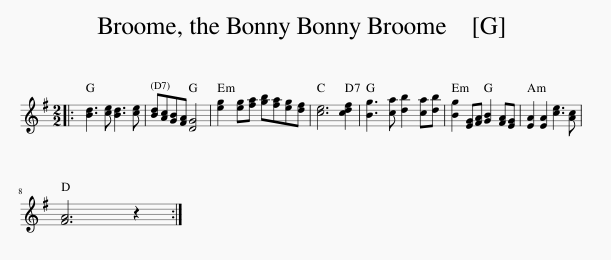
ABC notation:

X:1
L:1/8
M:2/2
I:linebreak $
K:G
V:1 treble
V:1
|: [Bd]3 [ce] [Bd]3 [ce] | [Bd][Ac][GB][FA] [DG]4 | [eg]2 [eg][fa] [gb][fa][eg][df] | [ce]6 [cdf]2 | [Bg]3 [ca] [db]2 [ca][db] | %5
 [Bg]2 [EG][FA] [GB]2 [FA][EG] | [EA]2 [EA]2 [ce]3 [Ac] |$ [FA]6 z2 :| %8
